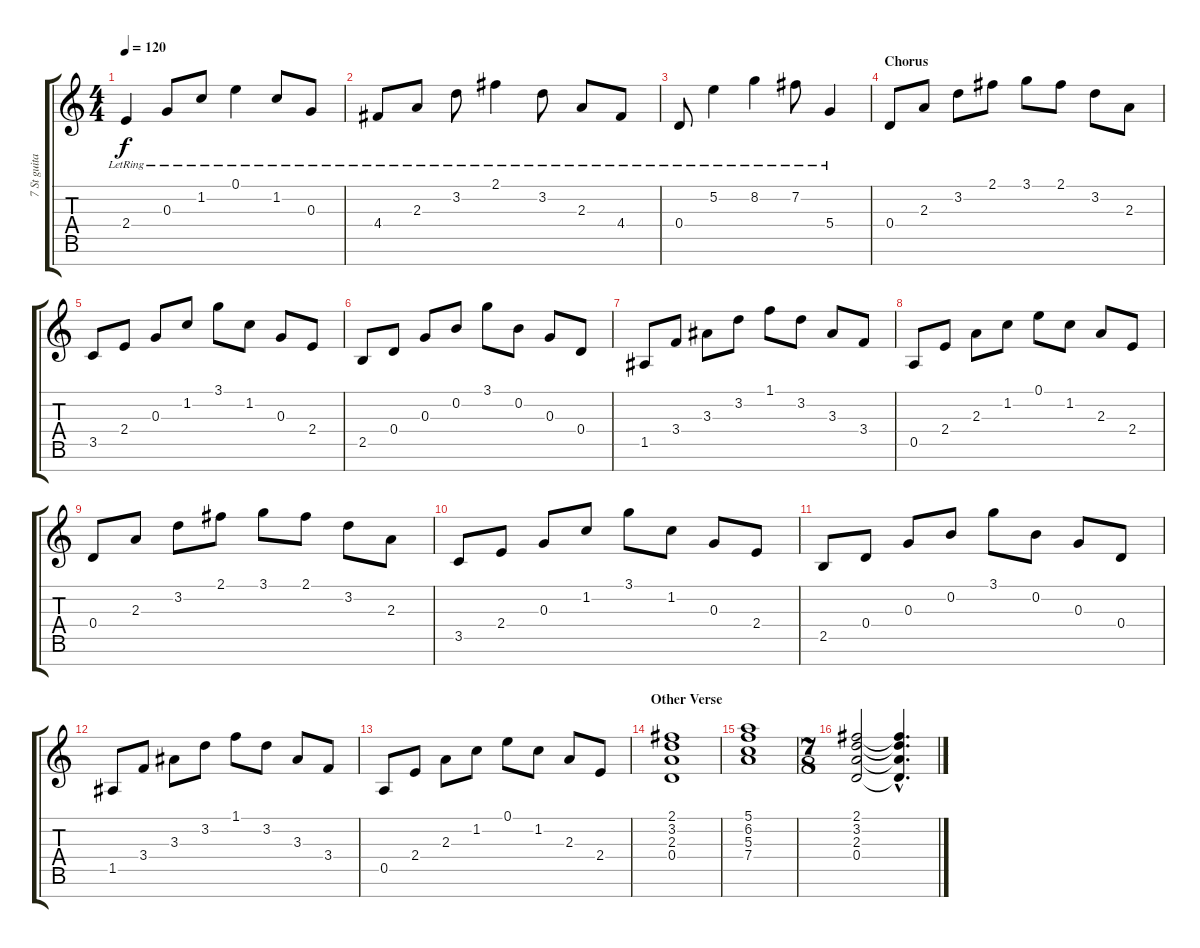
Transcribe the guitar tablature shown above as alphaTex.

\track ("7 St guitar" "7 St guita") {instrument distortionguitar}
\staff {score tabs}
\tuning (E4 B3 G3 D3 A2 E2 B1) {hide}
\ts (4 4)
\tempo 120
\clef g2
\ks c
2.4{lr}.4{dy f} 0.3{lr}.8 1.2{lr}.8 0.1{lr}.4 1.2{lr}.8 0.3{lr}.8 |
4.4{lr}.8 2.3{lr}.8 3.2{lr}.8 2.1{lr}.4 3.2{lr}.8 2.3{lr}.8 4.4{lr}.8 |
0.4{lr}.8 5.2{lr}.4 8.2{lr}.4 7.2{lr}.8 5.4{lr}.4 |
\section ("" "Chorus")
0.4.8{volume 10 instrument distortionguitar} 2.3.8 3.2.8 2.1.8 3.1.8 2.1.8 3.2.8 2.3.8 |
3.5.8 2.4.8 0.3.8 1.2.8 3.1.8 1.2.8 0.3.8 2.4.8 |
2.5.8 0.4.8 0.3.8 0.2.8 3.1.8 0.2.8 0.3.8 0.4.8 |
1.5.8 3.4.8 3.3.8 3.2.8 1.1.8 3.2.8 3.3.8 3.4.8 |
0.5.8 2.4.8 2.3.8 1.2.8 0.1.8 1.2.8 2.3.8 2.4.8 |
0.4.8 2.3.8 3.2.8 2.1.8 3.1.8 2.1.8 3.2.8 2.3.8 |
3.5.8 2.4.8 0.3.8 1.2.8 3.1.8 1.2.8 0.3.8 2.4.8 |
2.5.8 0.4.8 0.3.8 0.2.8 3.1.8 0.2.8 0.3.8 0.4.8 |
1.5.8 3.4.8 3.3.8 3.2.8 1.1.8 3.2.8 3.3.8 3.4.8 |
0.5.8 2.4.8 2.3.8 1.2.8 0.1.8 1.2.8 2.3.8 2.4.8 |
\section ("" "Other Verse")
(2.1 3.2 2.3 0.4).1{volume 11 balance 4 instrument electricguitarjazz} |
(5.1 6.2 5.3 7.4).1 |
\ts (7 8)
(2.1 3.2 2.3 0.4).2 (2.1{hac t} 3.2{hac t} 2.3{hac t} 0.4{hac t}).4{d}
